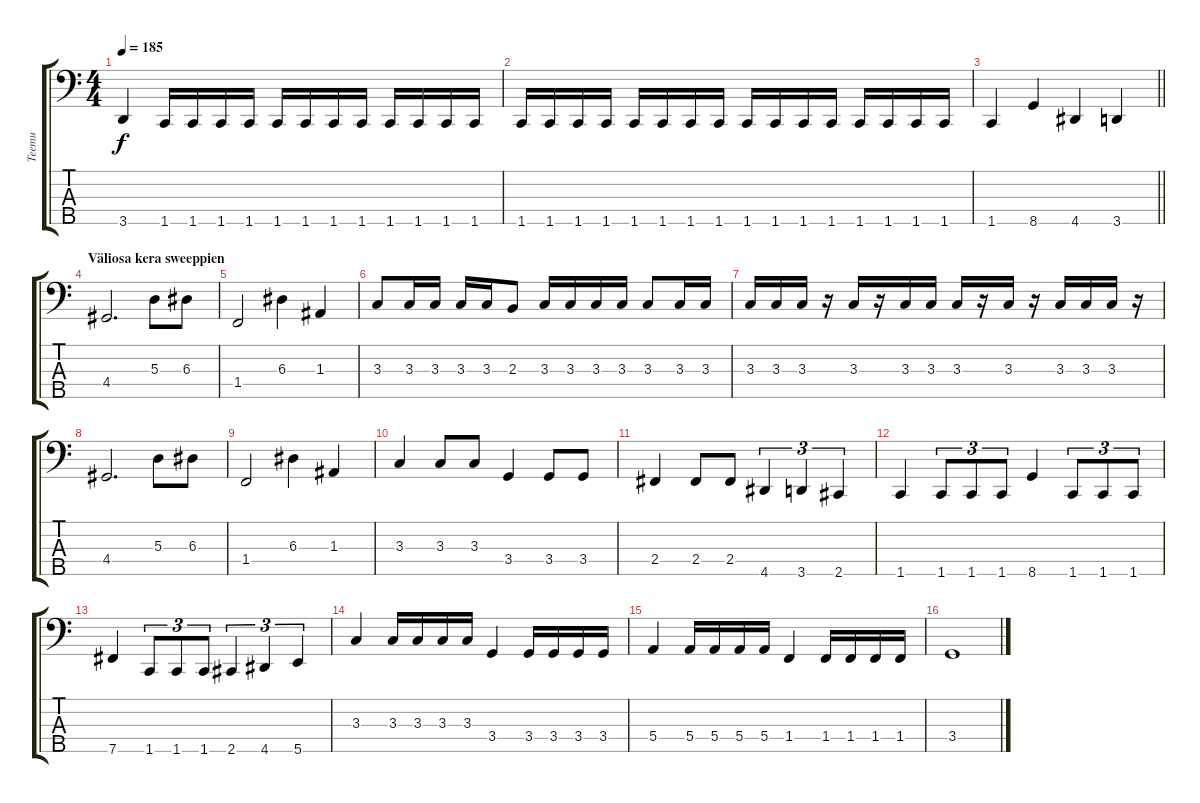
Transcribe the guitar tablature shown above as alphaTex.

\track ("Teemu" "Teemu") {instrument electricbasspick}
\staff {score tabs}
\tuning (G2 D2 A1 E1 B0) {hide}
\ts (4 4)
\tempo 185
\clef f4
\ks c
3.5.4{dy f} 1.5.16 1.5.16 1.5.16 1.5.16 1.5.16 1.5.16 1.5.16 1.5.16 1.5.16 1.5.16 1.5.16 1.5.16 |
1.5.16 1.5.16 1.5.16 1.5.16 1.5.16 1.5.16 1.5.16 1.5.16 1.5.16 1.5.16 1.5.16 1.5.16 1.5.16 1.5.16 1.5.16 1.5.16 |
\barLineRight lightlight
1.5.4 8.5.4 4.5.4 3.5.4 |
\section ("" "Väliosa kera sweeppien")
4.4.2{d} 5.3.8 6.3.8 |
1.4.2 6.3.4 1.3.4 |
3.3.8 3.3.16 3.3.16 3.3.16 3.3.16 2.3.8 3.3.16 3.3.16 3.3.16 3.3.16 3.3.8 3.3.16 3.3.16 |
3.3.16 3.3.16 3.3.16 r.16 3.3.16 r.16 3.3.16 3.3.16 3.3.16 r.16 3.3.16 r.16 3.3.16 3.3.16 3.3.16 r.16 |
4.4.2{d} 5.3.8 6.3.8 |
1.4.2 6.3.4 1.3.4 |
3.3.4 3.3.8 3.3.8 3.4.4 3.4.8 3.4.8 |
2.4.4 2.4.8 2.4.8 4.5.4{tu (3 2)} 3.5.4{tu (3 2)} 2.5.4{tu (3 2)} |
1.5.4 1.5.8{tu (3 2)} 1.5.8{tu (3 2)} 1.5.8{tu (3 2)} 8.5.4 1.5.8{tu (3 2)} 1.5.8{tu (3 2)} 1.5.8{tu (3 2)} |
7.5.4 1.5.8{tu (3 2)} 1.5.8{tu (3 2)} 1.5.8{tu (3 2)} 2.5.4{tu (3 2)} 4.5.4{tu (3 2)} 5.5.4{tu (3 2)} |
3.3.4 3.3.16 3.3.16 3.3.16 3.3.16 3.4.4 3.4.16 3.4.16 3.4.16 3.4.16 |
5.4.4 5.4.16 5.4.16 5.4.16 5.4.16 1.4.4 1.4.16 1.4.16 1.4.16 1.4.16 |
3.4.1
